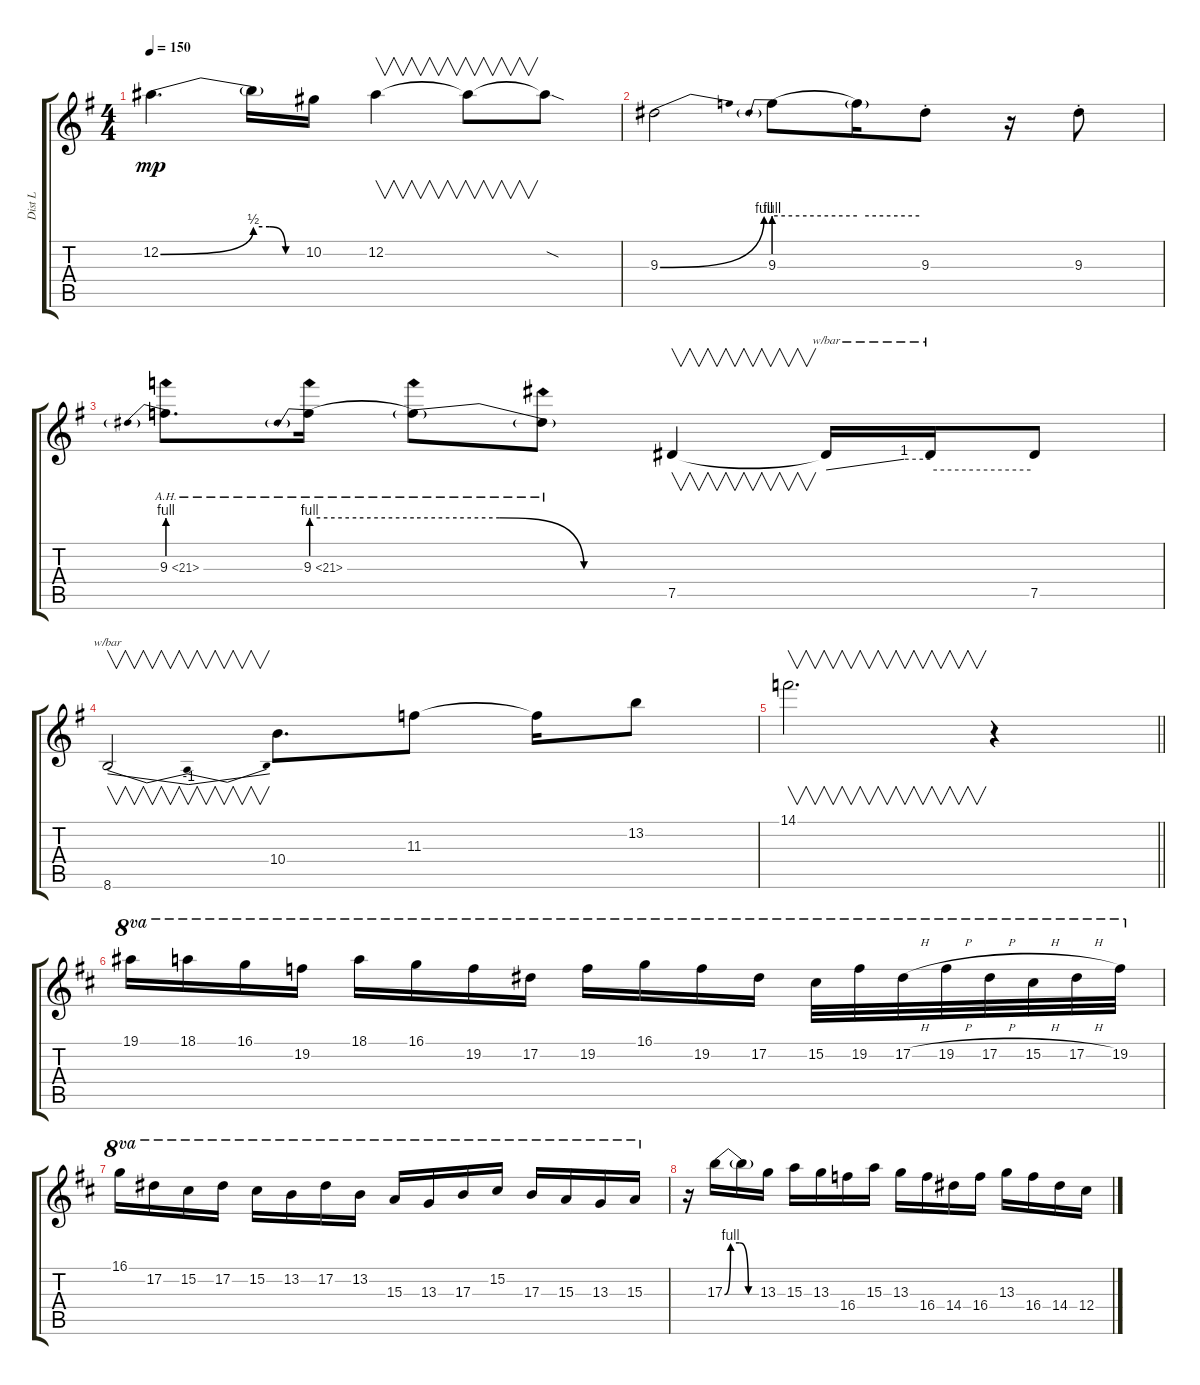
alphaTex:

\track ("Dist L" "Dist L") {instrument distortionguitar}
\staff {score tabs}
\tuning (Eb4 Bb3 Gb3 Db3 Ab2 Eb2) {hide}
\ts (4 4)
\tempo 150
\clef g2
\ks g
12.2{be (bend 0 0 60 2)}.4{d dy mp} 12.2{be (custom 0 2 20 2 40 0 60 0) t}.16 10.2.16 12.2.4{v} 12.2{t}.8{v} 12.2{sod t}.8 |
9.3{be (bend 0 0 60 4)}.2 9.3{be (prebend 0 4 60 4)}.8 9.3{be (hold 0 4 60 4) t}.16 9.3{st}.8 r.16 9.3{st}.8 |
9.3{be (prebend 0 4 60 4) ah 12}.8{d} 9.3{be (prebend 0 4 60 4) ah 12}.16 9.3{be (custom 0 4 20 4 40 0 60 0) ah 12 t}.8 9.3{ah 12 t}.8 7.5.4{v} 7.5{t}.16{tbe (custom default 0 0 45 4 60 4)} 7.5{t}.16{tbe (hold default 0 0 60 0)} 7.5.8 |
8.6.2{v tbe (dip default 0 0 30 -4 60 0)} 10.4.8{d} 11.3.8 11.3{t}.16 13.2.8 |
\barLineRight lightlight
14.1.2{v d} r.4 |
\ks d
19.1.16{ot 8va} 18.1.16{ot 8va} 16.1.16{ot 8va} 19.2.16{ot 8va} 18.1.16{ot 8va} 16.1.16{ot 8va} 19.2.16{ot 8va} 17.2.16{ot 8va} 19.2.16{ot 8va} 16.1.16{ot 8va} 19.2.16{ot 8va} 17.2.16{ot 8va} 15.2.32{ot 8va} 19.2.32{ot 8va} 17.2{h}.32{ot 8va} 19.2{h}.32{ot 8va} 17.2{h}.32{ot 8va} 15.2{h}.32{ot 8va} 17.2{h}.32{ot 8va} 19.2.32{ot 8va} |
16.1.16{ot 8va} 17.2.16{ot 8va} 15.2.16{ot 8va} 17.2.16{ot 8va} 15.2.16{ot 8va} 13.2.16{ot 8va} 17.2.16{ot 8va} 13.2.16{ot 8va} 15.3.16{ot 8va} 13.3.16{ot 8va} 17.3.16{ot 8va} 15.2.16{ot 8va} 17.3.16{ot 8va} 15.3.16{ot 8va} 13.3.16{ot 8va} 15.3.16{ot 8va} |
r.16 17.3{be (custom 0 0 10 4 25 4 40 0 60 0)}.16 17.3{t}.16 13.3.16 15.3.16 13.3.16 16.4.16 15.3.16 13.3.16 16.4.16 14.4.16 16.4.16 13.3.16 16.4.16 14.4.16 12.4.16
